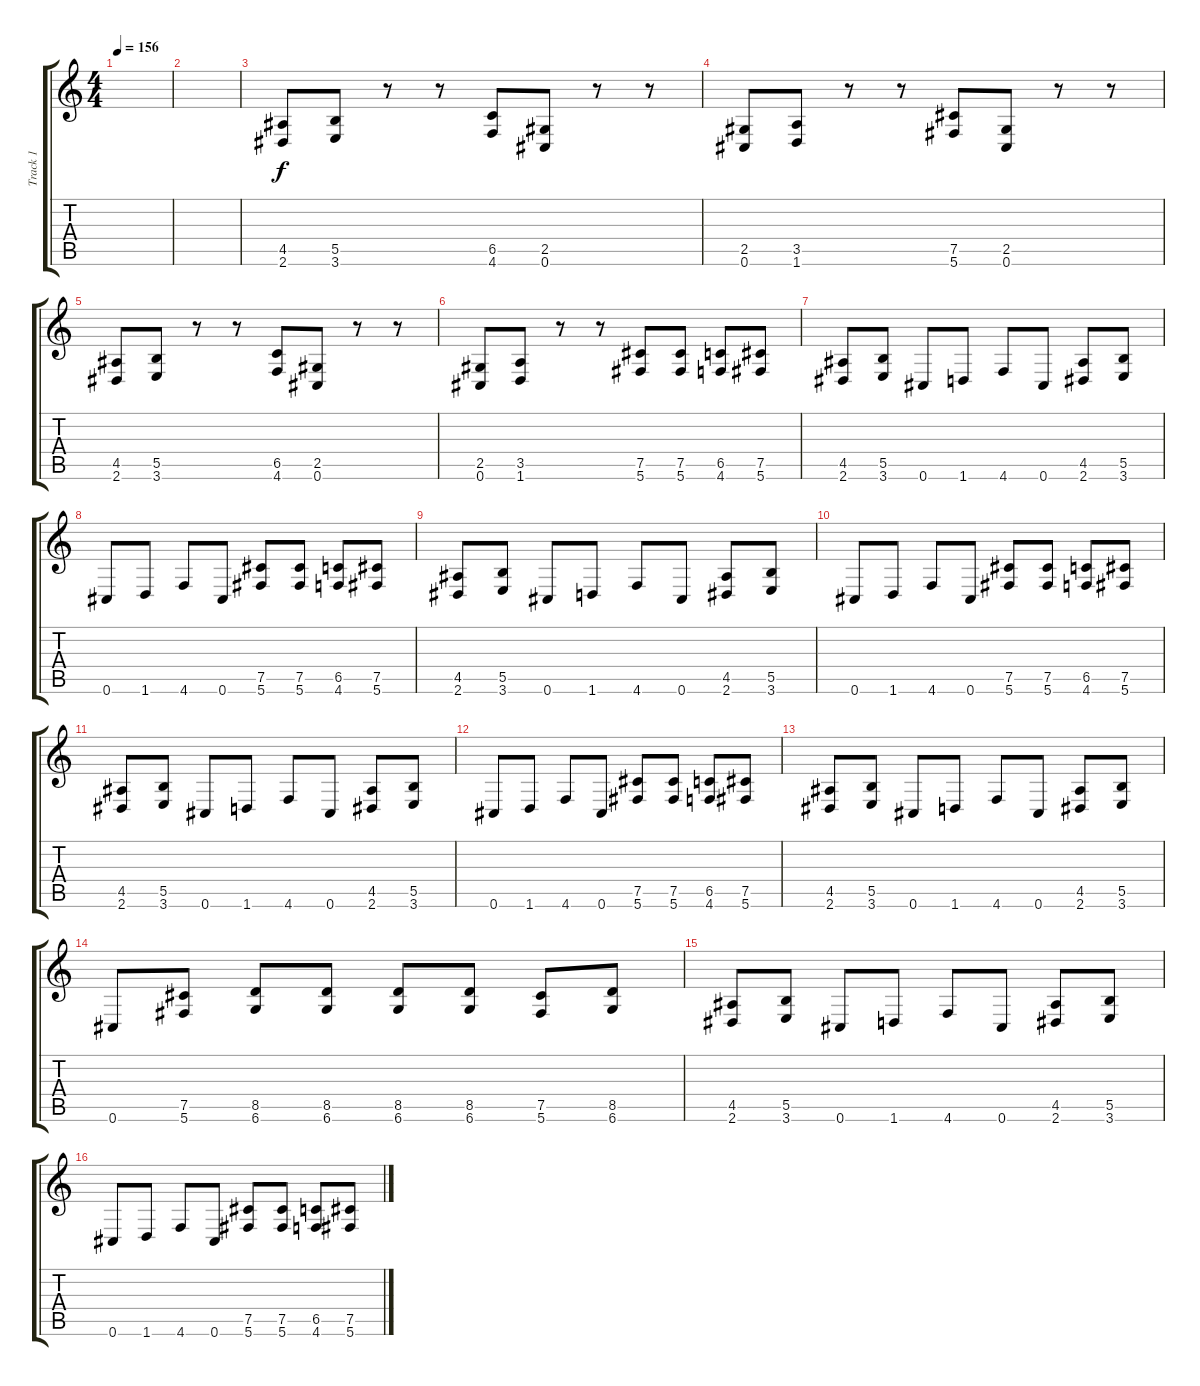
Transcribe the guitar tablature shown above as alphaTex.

\track ("Track 1" "Track 1") {instrument distortionguitar}
\staff {score tabs}
\tuning (Db4 Ab3 E3 B2 Gb2 Db2) {hide}
\ts (4 4)
\tempo 156
\clef g2
\ks c
|
|
(4.5 2.6).8 (5.5 3.6).8 r.8 r.8 (6.5 4.6).8 (2.5 0.6).8 r.8 r.8 |
(2.5 0.6).8 (3.5 1.6).8 r.8 r.8 (7.5 5.6).8 (2.5 0.6).8 r.8 r.8 |
(4.5 2.6).8 (5.5 3.6).8 r.8 r.8 (6.5 4.6).8 (2.5 0.6).8 r.8 r.8 |
(2.5 0.6).8 (3.5 1.6).8 r.8 r.8 (7.5 5.6).8 (7.5 5.6).8 (6.5 4.6).8 (7.5 5.6).8 |
(4.5 2.6).8 (5.5 3.6).8 0.6.8 1.6.8 4.6.8 0.6.8 (4.5 2.6).8 (5.5 3.6).8 |
0.6.8 1.6.8 4.6.8 0.6.8 (7.5 5.6).8 (7.5 5.6).8 (6.5 4.6).8 (7.5 5.6).8 |
(4.5 2.6).8 (5.5 3.6).8 0.6.8 1.6.8 4.6.8 0.6.8 (4.5 2.6).8 (5.5 3.6).8 |
0.6.8 1.6.8 4.6.8 0.6.8 (7.5 5.6).8 (7.5 5.6).8 (6.5 4.6).8 (7.5 5.6).8 |
(4.5 2.6).8 (5.5 3.6).8 0.6.8 1.6.8 4.6.8 0.6.8 (4.5 2.6).8 (5.5 3.6).8 |
0.6.8 1.6.8 4.6.8 0.6.8 (7.5 5.6).8 (7.5 5.6).8 (6.5 4.6).8 (7.5 5.6).8 |
(4.5 2.6).8 (5.5 3.6).8 0.6.8 1.6.8 4.6.8 0.6.8 (4.5 2.6).8 (5.5 3.6).8 |
0.6.8 (7.5 5.6).8 (8.5 6.6).8 (8.5 6.6).8 (8.5 6.6).8 (8.5 6.6).8 (7.5 5.6).8 (8.5 6.6).8 |
(4.5 2.6).8 (5.5 3.6).8 0.6.8 1.6.8 4.6.8 0.6.8 (4.5 2.6).8 (5.5 3.6).8 |
0.6.8 1.6.8 4.6.8 0.6.8 (7.5 5.6).8 (7.5 5.6).8 (6.5 4.6).8 (7.5 5.6).8
